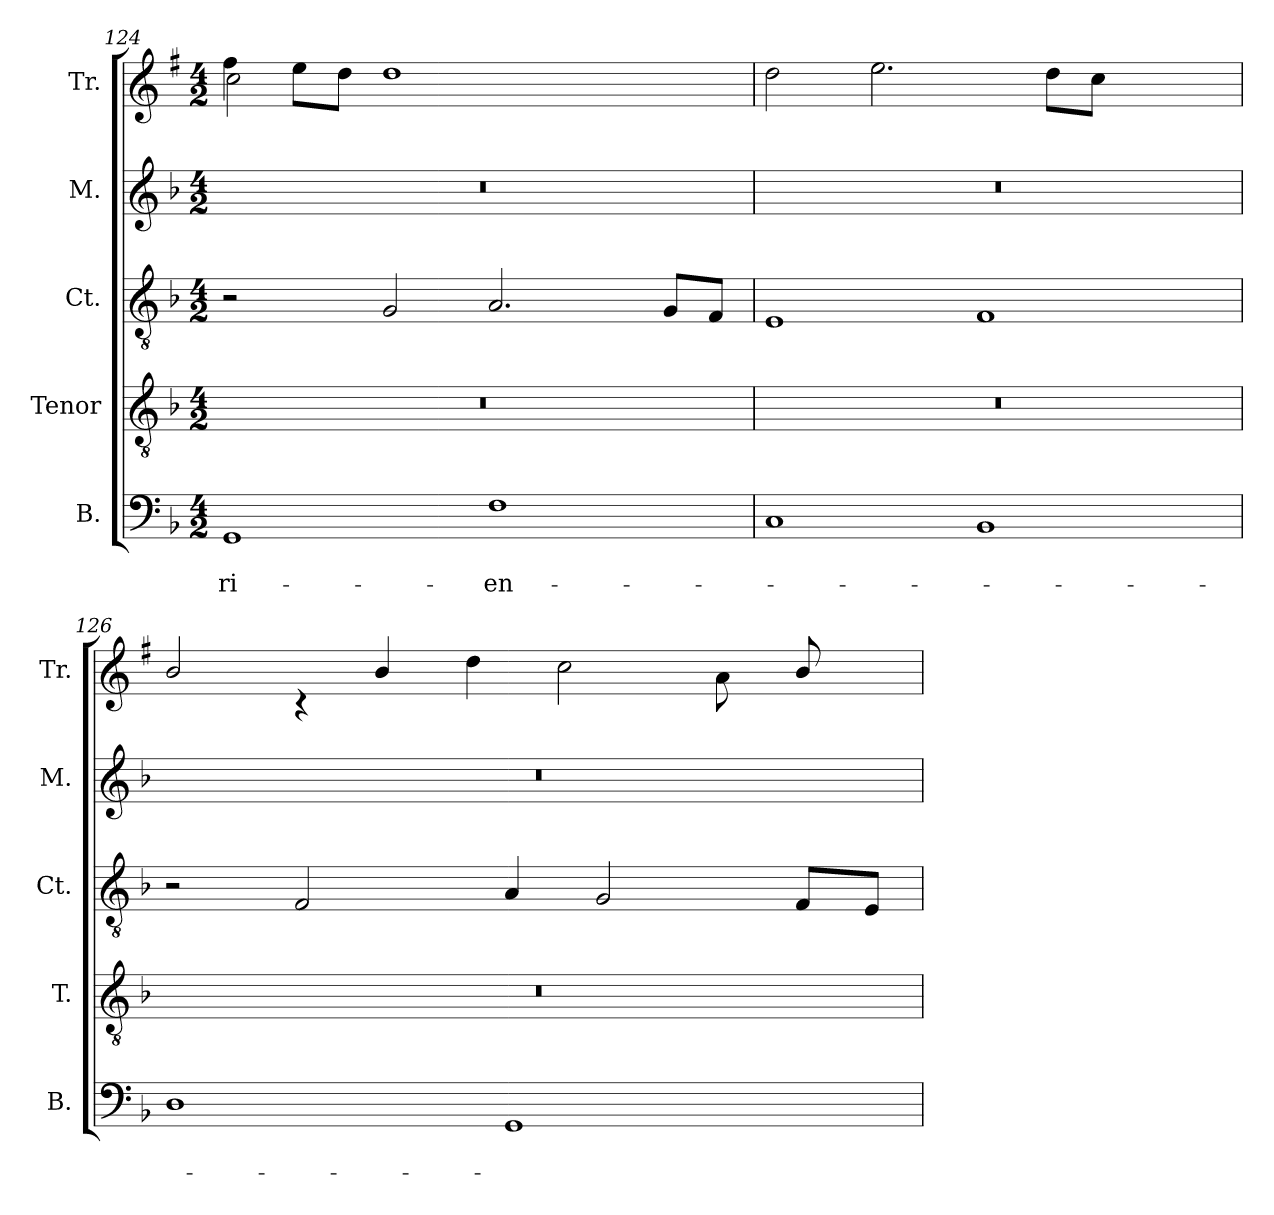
**kern	**text	**text	**kern	**kern	**kern	**kern
*part5	*part5	*part5	*part4	*part3	*part2	*part1
*staff5	*staff5	*staff5	*staff4	*staff3	*staff2	*staff1
*I"B.	*	*	*I"Tenor	*I"Ct.	*I"M.	*I"Tr.
*I'B.	*	*	*I'T.	*I'Ct.	*I'M.	*I'Tr.
*clefF4	*	*	*clefGv2	*clefGv2	*clefG2	*clefG2
*	*	*	*	*	*	*ITrd1c2
*k[b-]	*	*	*k[b-]	*k[b-]	*k[b-]	*k[b-]
*F:	*	*	*F:	*F:	*F:	*F:
*M4/2	*	*	*M4/2	*M4/2	*M4/2	*M4/2
=124	=124	=124	=124	=124	=124	=124
!	!	!LO:LY:b	!	!	!	!
*	*	*	*	*	*	*^
1GG	.	-ri-	0r	2r	0r	4ee\	2b-\
.	.	.	.	.	.	8dd\L	.
.	.	.	.	.	.	8cc\J	.
.	.	.	.	2G/	.	1cc	2ryy
!	!	!LO:LY:b	!	!	!	!	!
1F	.	-en-	.	2.A/	.	.	1ryy
.	.	.	.	.	.	2ryy	.
.	.	.	.	8G/L	.	.	.
.	.	.	.	8F/J	.	.	.
*	*	*	*	*	*	*v	*v
=125	=125	=125	=125	=125	=125	=125
1C	.	.	0r	1E	0r	2cc\
.	.	.	.	.	.	2.dd\
1BB-	.	.	.	1F	.	.
.	.	.	.	.	.	8cc\L
.	.	.	.	.	.	8b-\J
.	.	.	.	.	.	2ryy
!!LO:PB:g=z
=126	=126	=126	=126	=126	=126	=126
*	*	*	*	*	*	*^
*	*	*	*	*	*	*	*^
*	*	*	*	*	*	*	*	*^
1D	.	.	0r	2r	0r	4..ryy	2a/	2ryy	1..ryy
.	.	.	.	.	.	8ryy	.	.	.
.	.	.	.	2F/	.	.	4rc	8ryy	.
.	.	.	.	.	.	1ryy	.	.	.
.	.	.	.	.	.	.	.	32ryy	.
.	.	.	.	.	.	.	.	4a/	.
.	.	.	.	.	.	.	2ryy	.	.
.	.	.	.	.	.	.	.	4cc\	.
1GG	.	.	.	4A/	.	.	.	.	.
.	.	.	.	.	.	.	.	2b-\	.
.	.	.	.	2G/	.	.	4ryy	.	.
.	.	.	.	.	.	.	16.ryy	.	.
.	.	.	.	.	.	4..ryy	.	.	.
.	.	.	.	.	.	.	8g\	.	.
.	.	.	.	.	.	.	.	8ryy	.
.	.	.	.	.	.	.	8ryy	.	.
.	.	.	.	8F/L	.	.	.	.	8a/
.	.	.	.	.	.	.	.	8..ryy	.
.	.	.	.	.	.	.	8ryy	.	.
.	.	.	.	8E/J	.	.	.	.	8ryy
.	.	.	.	.	.	.	32ryy	.	.
*	*	*	*	*	*	*v	*v	*v	*v
=	=	=	=	=	=	=
*-	*-	*-	*-	*-	*-	*-
